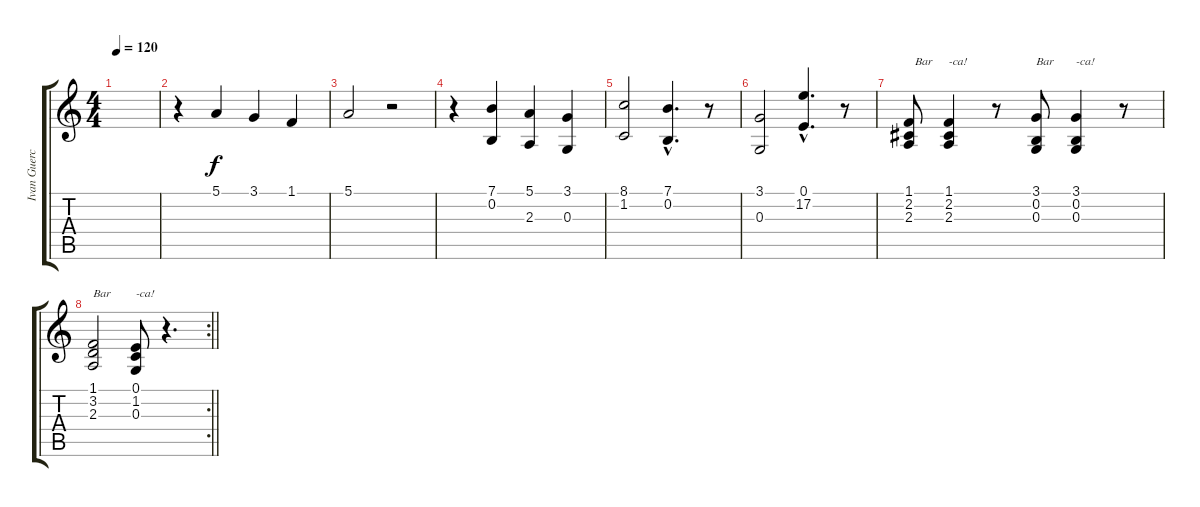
\track ("Ivan Guercio Troio" "Ivan Guerc") {instrument brasssection}
\staff {score tabs}
\tuning (E4 B3 G3 D3 A2 E2) {hide}
\ts (4 4)
\tempo 120
\clef g2
\ks c
|
r.4 5.1.4 3.1.4 1.1.4 |
5.1.2 r.2 |
r.4 (7.1 0.2).4 (5.1 2.3).4 (3.1 0.3).4 |
(8.1 1.2).2 (7.1{hac} 0.2{hac}).4{d} r.8 |
(3.1 0.3).2 (0.1{hac} 17.2{hac}).4{d} r.8 |
(1.1 2.2 2.3).8{txt "  Bar"} (1.1 2.2 2.3).4{txt "-ca!"} r.8 (3.1 0.2 0.3).8{txt "Bar"} (3.1 0.2 0.3).4{txt "-ca!"} r.8 |
\rc 2
\barLineRight lightlight
(1.1 3.2 2.3).2{txt "Bar"} (0.1 1.2 0.3).8{txt "-ca!"} r.4{d}
